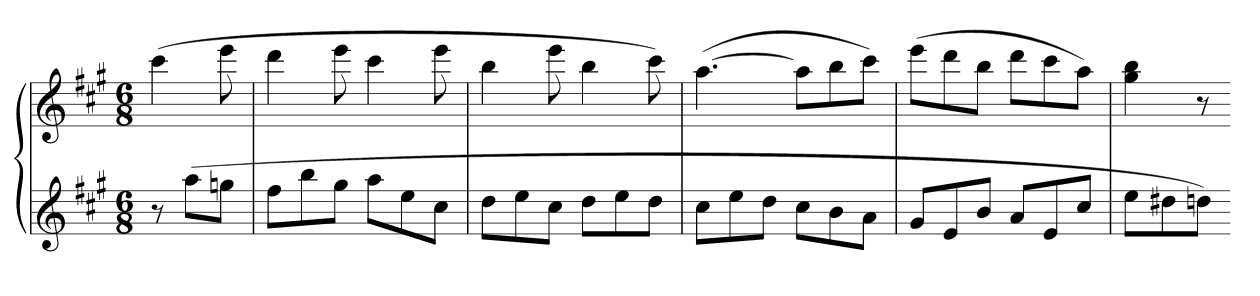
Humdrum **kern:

**kern	**kern
*part1	*part1
*staff2	*staff1
*clefG2	*clefG2
*k[f#c#g#]	*k[f#c#g#]
*A:	*A:
*M6/8	*M6/8
=	=
8r	(4ccc#
(8aaL	.
8ggnJ	8eee
=347	=347
8ff#L	4ddd
8bb	.
8gg#J	8eee
8aaL	4ccc#
8ee	.
8cc#J	8eee
=348	=348
8ddL	4bb
8ee	.
8cc#J	8eee
8ddL	4bb
8ee	.
8ddJ	8ccc#)
=349	=349
8cc#L	([4.aa
8ee	.
8ddJ	.
8cc#L	8aaL]
8b	8bb
8aJ	8ccc#J)
=350	=350
8g#L	(8eeeL
8e	8ddd
8bJ	8bbJ
8aL	8dddL
8e	8ccc#
8cc#J	8aaJ)
=351	=351
8eeL	4gg# 4bb
8dd#X	.
8ddnJ)	8r
=-	=-
*-	*-
